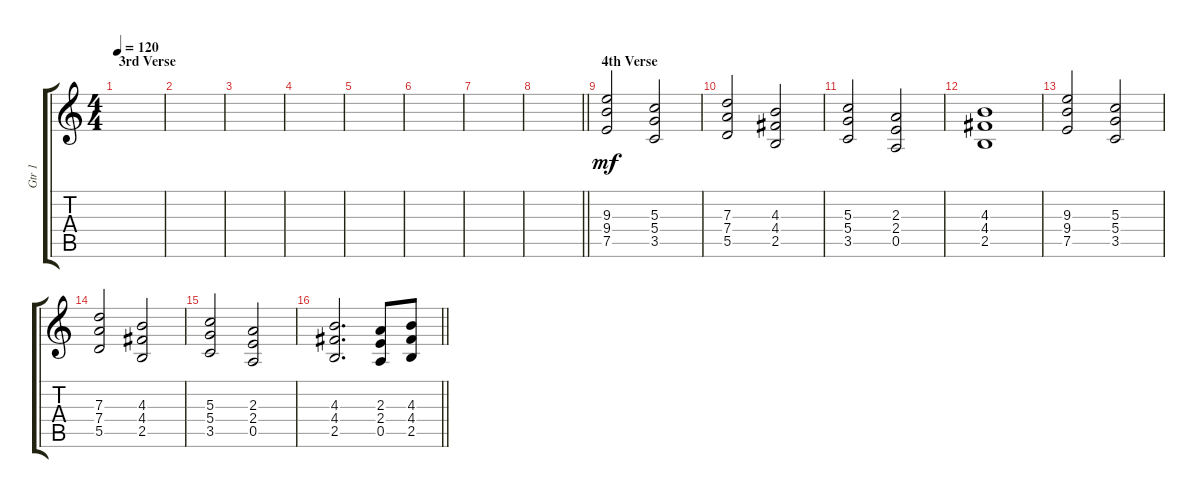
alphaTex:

\track ("Gtr 1" "Gtr 1") {instrument distortionguitar}
\staff {score tabs}
\tuning (E4 B3 G3 D3 A2 E2) {hide}
\ts (4 4)
\section ("" "3rd Verse")
\tempo 120
\clef g2
\ks aminor
|
|
|
|
|
|
|
\barLineRight lightlight
|
\section ("" "4th Verse")
(9.3 9.4 7.5).2{dy mf} (5.3 5.4 3.5).2 |
(7.3 7.4 5.5).2 (4.3 4.4 2.5).2 |
(5.3 5.4 3.5).2 (2.3 2.4 0.5).2 |
(4.3 4.4 2.5).1 |
(9.3 9.4 7.5).2 (5.3 5.4 3.5).2 |
(7.3 7.4 5.5).2 (4.3 4.4 2.5).2 |
(5.3 5.4 3.5).2 (2.3 2.4 0.5).2 |
\barLineRight lightlight
(4.3 4.4 2.5).2{d} (2.3 2.4 0.5).8 (4.3 4.4 2.5).8
